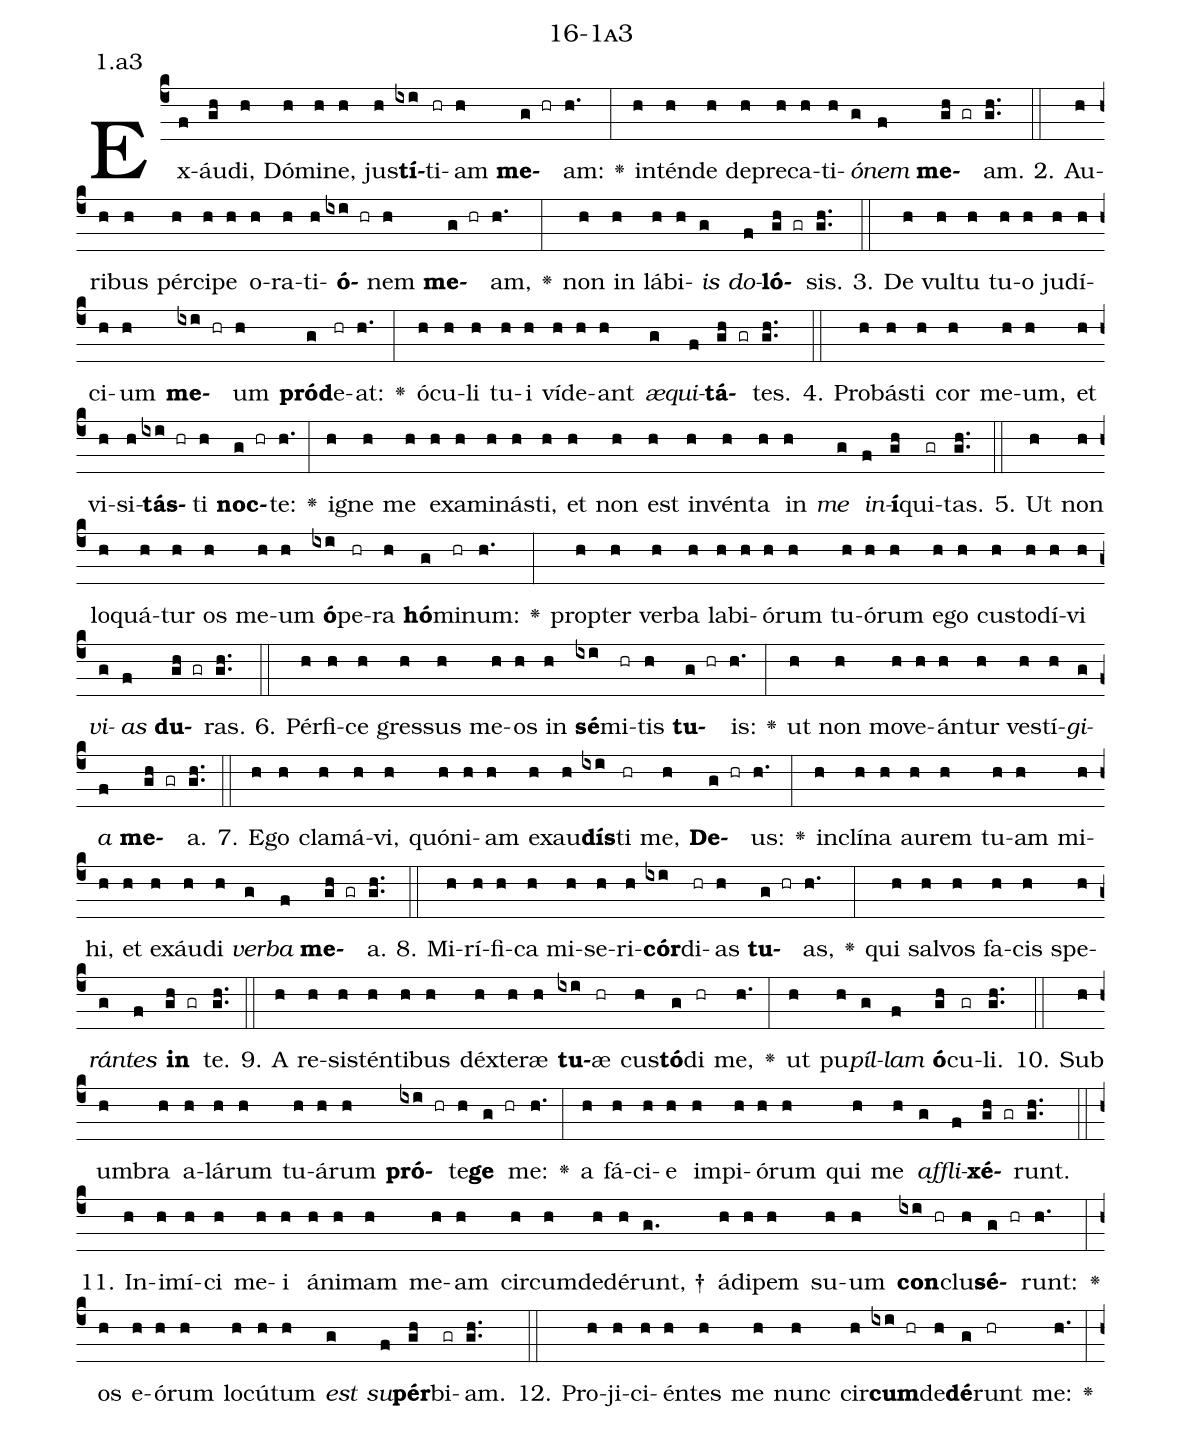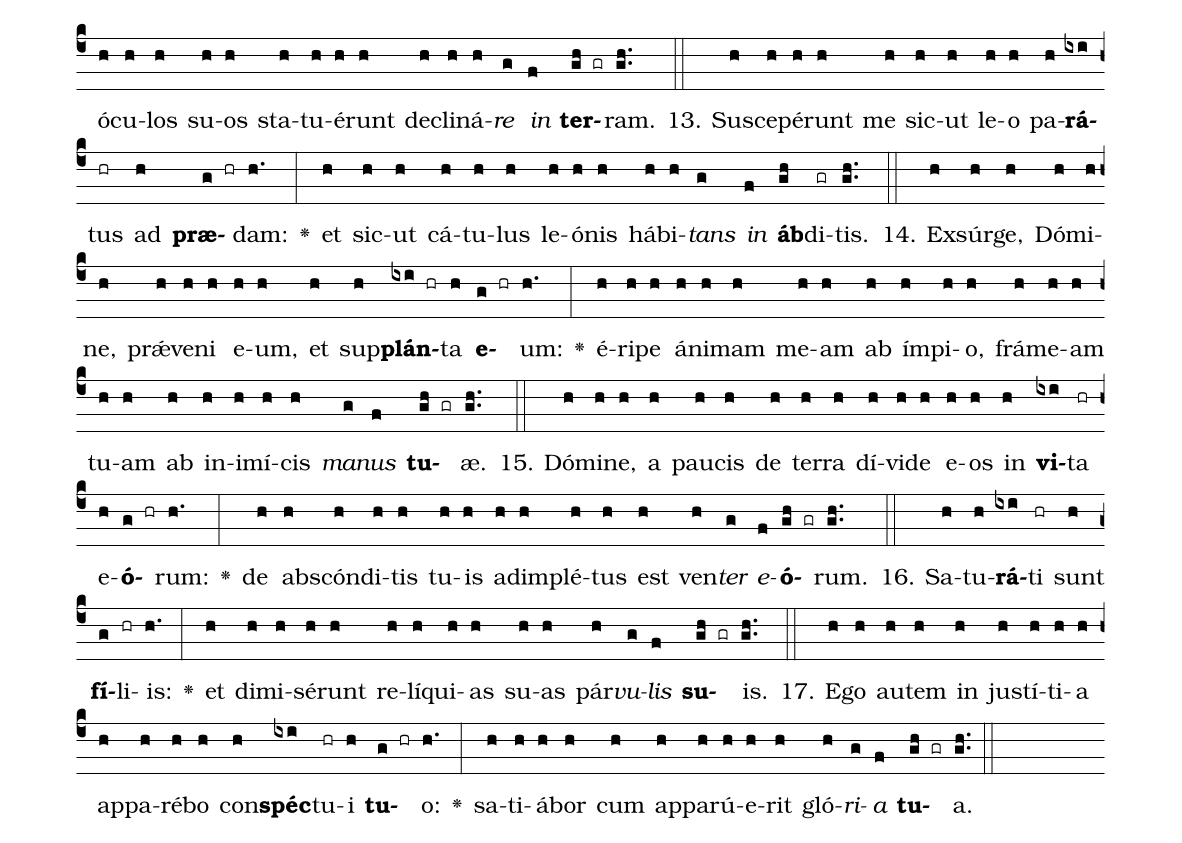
name: 16-1a3;
annotation: 1.a3;
%%
(c4)Ex(f)áu(gh)di,(h) Dó(h)mi(h)ne,(h) jus(h)<b>tí</b>(ixi)ti(hr)am(h) <b>me</b>(g hr)am:(h.) <v>\greheightstar</v>(:) in(h)tén(h)de(h) de(h)pre(h)ca(h)ti(h)<i>ó</i>(g)<i>nem</i>(f) <b>me</b>(gh gr)am.(gh..) (::)
2. Au(h)ri(h)bus(h) pér(h)ci(h)pe(h) o(h)ra(h)ti(h)<b>ó</b>(ixi hr)nem(h) <b>me</b>(g hr)am,(h.) <v>\greheightstar</v>(:) non(h) in(h) lá(h)bi(h)<i>is</i>(g) <i>do</i>(f)<b>ló</b>(gh gr)sis.(gh..) (::)
3. De(h) vul(h)tu(h) tu(h)o(h) ju(h)dí(h)ci(h)um(h) <b>me</b>(ixi hr)um(h) <b>pród</b>(g)e(hr)at:(h.) <v>\greheightstar</v>(:) ó(h)cu(h)li(h) tu(h)i(h) ví(h)de(h)ant(h) <i>æ</i>(g)<i>qui</i>(f)<b>tá</b>(gh gr)tes.(gh..) (::)
4. Pro(h)bás(h)ti(h) cor(h) me(h)um,(h) et(h) vi(h)si(h)<b>tás</b>(ixi hr)ti(h) <b>noc</b>(g hr)te:(h.) <v>\greheightstar</v>(:) i(h)gne(h) me(h) ex(h)a(h)mi(h)nás(h)ti,(h) et(h) non(h) est(h) in(h)vén(h)ta(h) in(h) <i>me</i>(g) <i>in</i>(f)<b>í</b>(gh)qui(gr)tas.(gh..) (::)
5. Ut(h) non(h) lo(h)quá(h)tur(h) os(h) me(h)um(h) <b>ó</b>(ixi)pe(hr)ra(h) <b>hó</b>(g)mi(hr)num:(h.) <v>\greheightstar</v>(:) prop(h)ter(h) ver(h)ba(h) la(h)bi(h)ó(h)rum(h) tu(h)ó(h)rum(h) e(h)go(h) cus(h)to(h)dí(h)vi(h) <i>vi</i>(g)<i>as</i>(f) <b>du</b>(gh gr)ras.(gh..) (::)
6. Pér(h)fi(h)ce(h) gres(h)sus(h) me(h)os(h) in(h) <b>sé</b>(ixi)mi(hr)tis(h) <b>tu</b>(g hr)is:(h.) <v>\greheightstar</v>(:) ut(h) non(h) mo(h)ve(h)án(h)tur(h) ves(h)tí(h)<i>gi</i>(g)<i>a</i>(f) <b>me</b>(gh gr)a.(gh..) (::)
7. E(h)go(h) cla(h)má(h)vi,(h) quón(h)i(h)am(h) ex(h)au(h)<b>dís</b>(ixi)ti(hr) me,(h) <b>De</b>(g hr)us:(h.) <v>\greheightstar</v>(:) in(h)clí(h)na(h) au(h)rem(h) tu(h)am(h) mi(h)hi,(h) et(h) ex(h)áu(h)di(h) <i>ver</i>(g)<i>ba</i>(f) <b>me</b>(gh gr)a.(gh..) (::)
8. Mi(h)rí(h)fi(h)ca(h) mi(h)se(h)ri(h)<b>cór</b>(ixi)di(hr)as(h) <b>tu</b>(g hr)as,(h.) <v>\greheightstar</v>(:) qui(h) sal(h)vos(h) fa(h)cis(h) spe(h)<i>rán</i>(g)<i>tes</i>(f) <b>in</b>(gh gr) te.(gh..) (::)
9. A(h) re(h)sis(h)tén(h)ti(h)bus(h) déx(h)te(h)ræ(h) <b>tu</b>(ixi)æ(hr) cus(h)<b>tó</b>(g)di(hr) me,(h.) <v>\greheightstar</v>(:) ut(h) pu(h)<i>píl</i>(g)<i>lam</i>(f) <b>ó</b>(gh)cu(gr)li.(gh..) (::)
10. Sub(h) um(h)bra(h) a(h)lá(h)rum(h) tu(h)á(h)rum(h) <b>pró</b>(ixi hr)te(h)<b>ge</b>(g hr) me:(h.) <v>\greheightstar</v>(:) a(h) fá(h)ci(h)e(h) im(h)pi(h)ó(h)rum(h) qui(h) me(h) <i>af</i>(g)<i>fli</i>(f)<b>xé</b>(gh gr)runt.(gh..) (::)
11. In(h)i(h)mí(h)ci(h) me(h)i(h) á(h)ni(h)mam(h) me(h)am(h) cir(h)cum(h)de(h)dé(h)runt, †(g.) á(h)di(h)pem(h) su(h)um(h) <b>con</b>(ixi hr)clu(h)<b>sé</b>(g hr)runt:(h.) <v>\greheightstar</v>(:) os(h) e(h)ó(h)rum(h) lo(h)cú(h)tum(h) <i>est</i>(g) <i>su</i>(f)<b>pér</b>(gh)bi(gr)am.(gh..) (::)
12. Pro(h)ji(h)ci(h)én(h)tes(h) me(h) nunc(h) cir(h)<b>cum</b>(ixi hr)de(h)<b>dé</b>(g)runt(hr) me:(h.) <v>\greheightstar</v>(:) ó(h)cu(h)los(h) su(h)os(h) sta(h)tu(h)é(h)runt(h) de(h)cli(h)ná(h)<i>re</i>(g) <i>in</i>(f) <b>ter</b>(gh gr)ram.(gh..) (::)
13. Su(h)sce(h)pé(h)runt(h) me(h) sic(h)ut(h) le(h)o(h) pa(h)<b>rá</b>(ixi)tus(hr) ad(h) <b>præ</b>(g hr)dam:(h.) <v>\greheightstar</v>(:) et(h) sic(h)ut(h) cá(h)tu(h)lus(h) le(h)ó(h)nis(h) há(h)bi(h)<i>tans</i>(g) <i>in</i>(f) <b>áb</b>(gh)di(gr)tis.(gh..) (::)
14. Ex(h)súr(h)ge,(h) Dó(h)mi(h)ne,(h) prǽ(h)ve(h)ni(h) e(h)um,(h) et(h) sup(h)<b>plán</b>(ixi hr)ta(h) <b>e</b>(g hr)um:(h.) <v>\greheightstar</v>(:) é(h)ri(h)pe(h) á(h)ni(h)mam(h) me(h)am(h) ab(h) ím(h)pi(h)o,(h) frá(h)me(h)am(h) tu(h)am(h) ab(h) in(h)i(h)mí(h)cis(h) <i>ma</i>(g)<i>nus</i>(f) <b>tu</b>(gh gr)æ.(gh..) (::)
15. Dó(h)mi(h)ne,(h) a(h) pau(h)cis(h) de(h) ter(h)ra(h) dí(h)vi(h)de(h) e(h)os(h) in(h) <b>vi</b>(ixi)ta(hr) e(h)<b>ó</b>(g hr)rum:(h.) <v>\greheightstar</v>(:) de(h) abs(h)cón(h)di(h)tis(h) tu(h)is(h) ad(h)im(h)plé(h)tus(h) est(h) ven(h)<i>ter</i>(g) <i>e</i>(f)<b>ó</b>(gh gr)rum.(gh..) (::)
16. Sa(h)tu(h)<b>rá</b>(ixi)ti(hr) sunt(h) <b>fí</b>(g)li(hr)is:(h.) <v>\greheightstar</v>(:) et(h) di(h)mi(h)sé(h)runt(h) re(h)lí(h)qui(h)as(h) su(h)as(h) pár(h)<i>vu</i>(g)<i>lis</i>(f) <b>su</b>(gh gr)is.(gh..) (::)
17. E(h)go(h) au(h)tem(h) in(h) jus(h)tí(h)ti(h)a(h) ap(h)pa(h)ré(h)bo(h) con(h)<b>spéc</b>(ixi)tu(hr)i(h) <b>tu</b>(g hr)o:(h.) <v>\greheightstar</v>(:) sa(h)ti(h)á(h)bor(h) cum(h) ap(h)pa(h)rú(h)e(h)rit(h) gló(h)<i>ri</i>(g)<i>a</i>(f) <b>tu</b>(gh gr)a.(gh..) (::)
